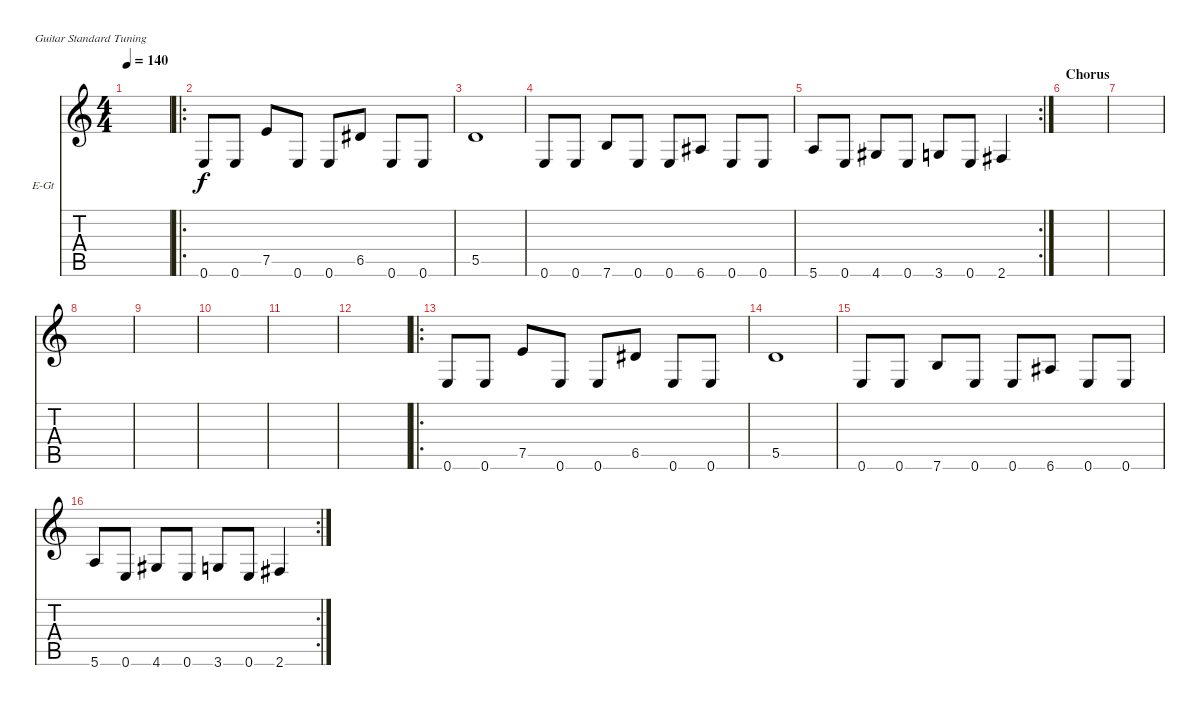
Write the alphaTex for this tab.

\defaultSystemsLayout 4
\bracketExtendMode nobrackets
\firstSystemTrackNameOrientation horizontal
\otherSystemsTrackNameOrientation horizontal
\track ("Olha" "E-Gt") {instrument distortionguitar}
\staff {score tabs}
\tuning (E4 B3 G3 D3 A2 E2)
\ts (4 4)
\tempo 140
\clef g2
\ks c
|
\ro
0.6.8 0.6.8 7.5.8 0.6.8 0.6.8 6.5.8 0.6.8 0.6.8 |
5.5.1 |
0.6.8 0.6.8 7.6.8 0.6.8 0.6.8 6.6.8 0.6.8 0.6.8 |
\rc 2
5.6.8 0.6.8 4.6.8 0.6.8 3.6.8 0.6.8 2.6.4 |
\section ("" "Chorus")
|
|
|
|
|
|
|
\ro
0.6.8 0.6.8 7.5.8 0.6.8 0.6.8 6.5.8 0.6.8 0.6.8 |
5.5.1 |
0.6.8 0.6.8 7.6.8 0.6.8 0.6.8 6.6.8 0.6.8 0.6.8 |
\rc 2
5.6.8 0.6.8 4.6.8 0.6.8 3.6.8 0.6.8 2.6.4
